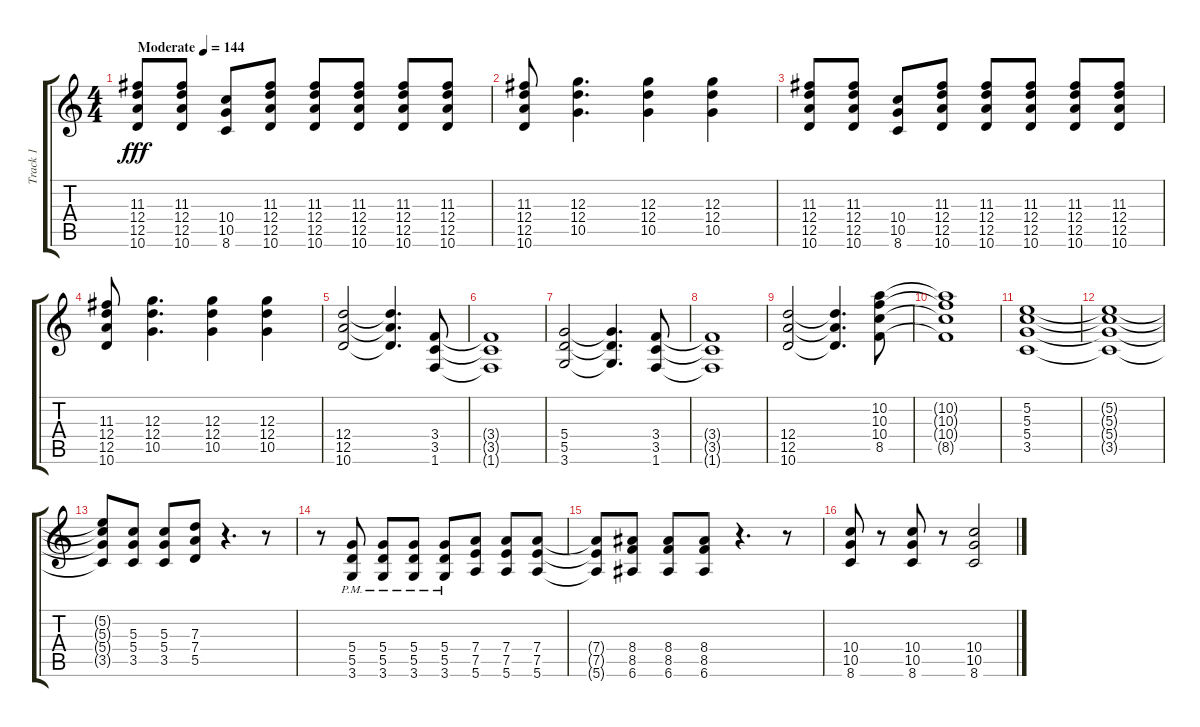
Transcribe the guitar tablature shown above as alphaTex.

\track ("Track 1" "Track 1") {instrument overdrivenguitar}
\staff {score tabs}
\tuning (E4 B3 G3 D3 A2 E2) {hide}
\ts (4 4)
\tempo (144 "Moderate")
\clef g2
\ks c
(11.3 12.4 12.5 10.6).8{dy fff instrument overdrivenguitar} (11.3 12.4 12.5 10.6).8 (10.4 10.5 8.6).8 (11.3 12.4 12.5 10.6).8 (11.3 12.4 12.5 10.6).8 (11.3 12.4 12.5 10.6).8 (11.3 12.4 12.5 10.6).8 (11.3 12.4 12.5 10.6).8 |
(11.3 12.4 12.5 10.6).8 (12.3 12.4 10.5).4{d} (12.3 12.4 10.5).4 (12.3 12.4 10.5).4 |
(11.3 12.4 12.5 10.6).8 (11.3 12.4 12.5 10.6).8 (10.4 10.5 8.6).8 (11.3 12.4 12.5 10.6).8 (11.3 12.4 12.5 10.6).8 (11.3 12.4 12.5 10.6).8 (11.3 12.4 12.5 10.6).8 (11.3 12.4 12.5 10.6).8 |
(11.3 12.4 12.5 10.6).8 (12.3 12.4 10.5).4{d} (12.3 12.4 10.5).4 (12.3 12.4 10.5).4 |
(12.4 12.5 10.6).2 (12.4{t} 12.5{t} 10.6{t}).4{d} (3.4 3.5 1.6).8 |
(3.4{t} 3.5{t} 1.6{t}).1 |
(5.4 5.5 3.6).2 (5.4{t} 5.5{t} 3.6{t}).4{d} (3.4 3.5 1.6).8 |
(3.4{t} 3.5{t} 1.6{t}).1 |
(12.4 12.5 10.6).2 (12.4{t} 12.5{t} 10.6{t}).4{d} (10.2 10.3 10.4 8.5).8 |
(10.2{t} 10.3{t} 10.4{t} 8.5{t}).1 |
(5.2 5.3 5.4 3.5).1 |
(5.2{t} 5.3{t} 5.4{t} 3.5{t}).1 |
(5.2{t} 5.3{t} 5.4{t} 3.5{t}).8 (5.3 5.4 3.5).8 (5.3 5.4 3.5).8 (7.3 7.4 5.5).8 r.4{d} r.8 |
r.8 (5.4{pm} 5.5{pm} 3.6{pm}).8 (5.4{pm} 5.5{pm} 3.6{pm}).8 (5.4{pm} 5.5{pm} 3.6{pm}).8 (5.4{pm} 5.5{pm} 3.6{pm}).8 (7.4 7.5 5.6).8 (7.4 7.5 5.6).8 (7.4 7.5 5.6).8 |
(7.4{t} 7.5{t} 5.6{t}).8 (8.4 8.5 6.6).8 (8.4 8.5 6.6).8 (8.4 8.5 6.6).8 r.4{d} r.8 |
(10.4 10.5 8.6).8 r.8 (10.4 10.5 8.6).8 r.8 (10.4 10.5 8.6).2
